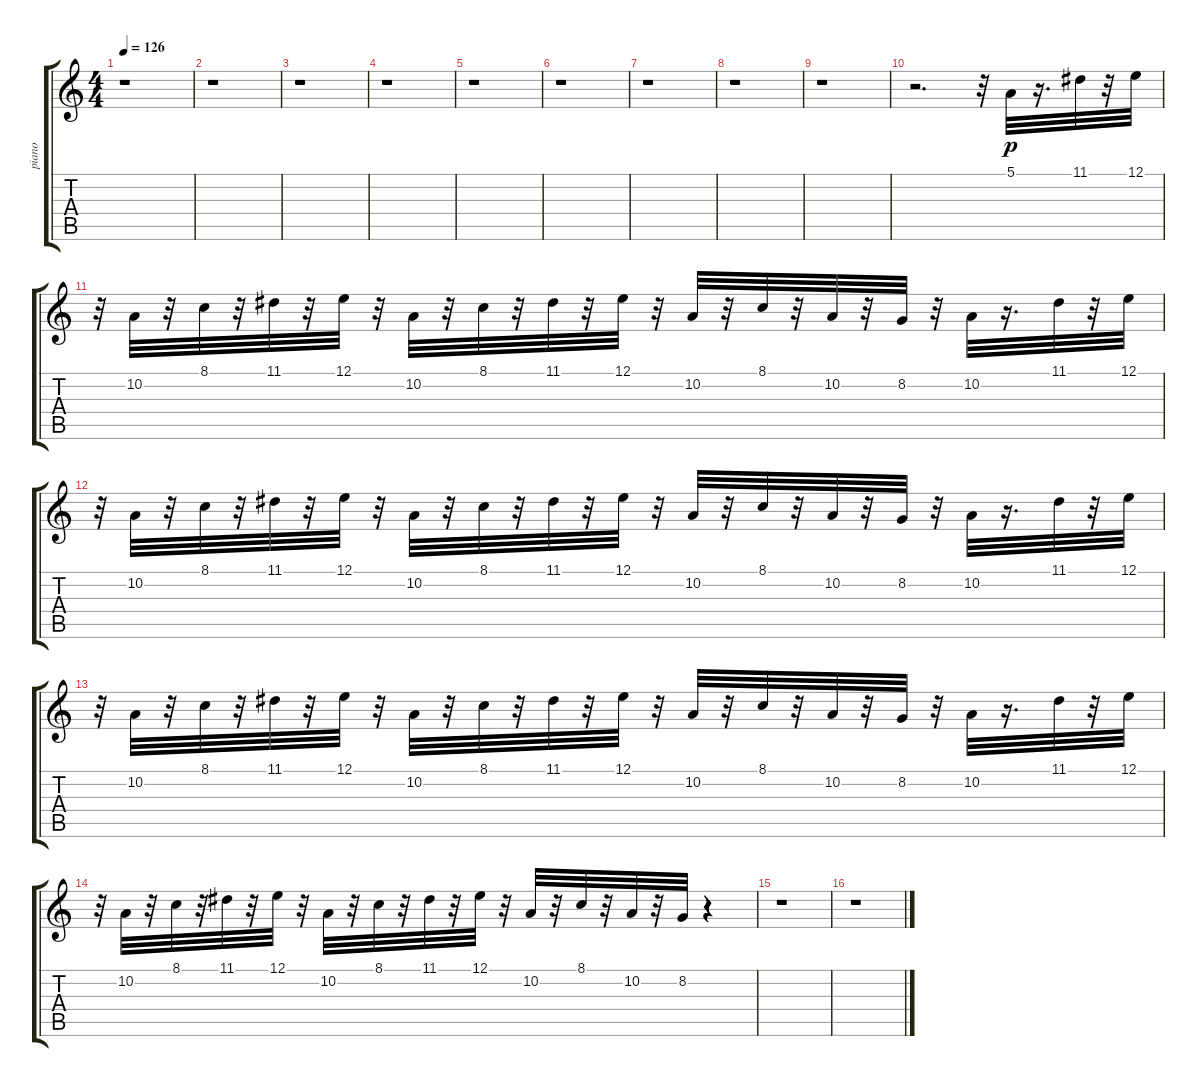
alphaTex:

\track ("piano" "piano") {instrument acousticgrandpiano}
\staff {score tabs}
\tuning (E4 B3 G3 D3 A2 E2) {hide}
\ts (4 4)
\tempo 126
\clef g2
\ks c
r.1{dy mf} |
r.1 |
r.1 |
r.1 |
r.1 |
r.1 |
r.1 |
r.1 |
r.1 |
r.2{d} r.32 5.1.32{dy p} r.16{d} 11.1.32 r.32 12.1.32 |
r.32 10.2.32 r.32 8.1.32 r.32 11.1.32 r.32 12.1.32 r.32 10.2.32 r.32 8.1.32 r.32 11.1.32 r.32 12.1.32 r.32 10.2.32 r.32 8.1.32 r.32 10.2.32 r.32 8.2.32 r.32 10.2.32 r.16{d} 11.1.32 r.32 12.1.32 |
r.32 10.2.32 r.32 8.1.32 r.32 11.1.32 r.32 12.1.32 r.32 10.2.32 r.32 8.1.32 r.32 11.1.32 r.32 12.1.32 r.32 10.2.32 r.32 8.1.32 r.32 10.2.32 r.32 8.2.32 r.32 10.2.32 r.16{d} 11.1.32 r.32 12.1.32 |
r.32 10.2.32 r.32 8.1.32 r.32 11.1.32 r.32 12.1.32 r.32 10.2.32 r.32 8.1.32 r.32 11.1.32 r.32 12.1.32 r.32 10.2.32 r.32 8.1.32 r.32 10.2.32 r.32 8.2.32 r.32 10.2.32 r.16{d} 11.1.32 r.32 12.1.32 |
r.32 10.2.32 r.32 8.1.32 r.32 11.1.32 r.32 12.1.32 r.32 10.2.32 r.32 8.1.32 r.32 11.1.32 r.32 12.1.32 r.32 10.2.32 r.32 8.1.32 r.32 10.2.32 r.32 8.2.32 r.4 |
r.1 |
r.1
